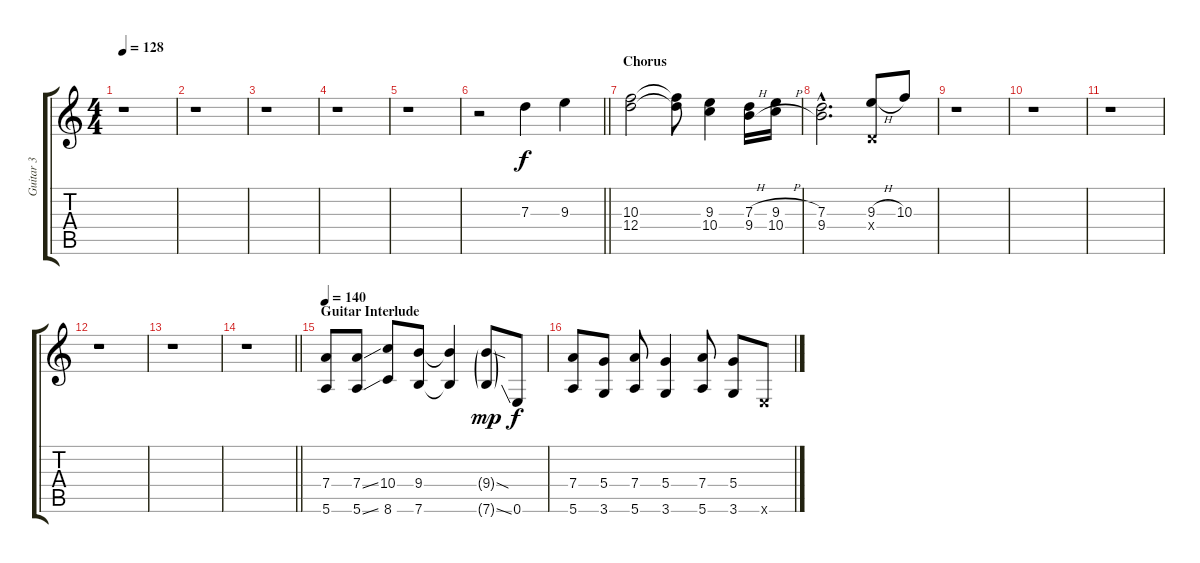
\track ("Guitar 3" "Guitar 3") {instrument overdrivenguitar}
\staff {score tabs}
\tuning (E4 B3 G3 D3 A2 E2) {hide}
\ts (4 4)
\tempo 128
\clef g2
\ks c
r.1{dy f} |
r.1 |
r.1 |
r.1 |
r.1 |
\barLineRight lightlight
r.2 7.3.4 9.3.4 |
\section ("" "Chorus")
(10.3 12.4).2 (10.3{t} 12.4{t}).8 (9.3 10.4).4 (7.3{h} 9.4{h}).16 (9.3{h} 10.4{h}).16 |
(7.3{hac} 9.4{hac}).2{d} (9.3{h} 0.4{x}).8 10.3.8 |
r.1 |
r.1 |
r.1 |
r.1 |
r.1 |
\barLineRight lightlight
r.1 |
\section ("" "Guitar Interlude")
\tempo 140
(7.4 5.6).8 (7.4{ss} 5.6{ss}).8 (10.4 8.6).8 (9.4 7.6).8 (9.4{t} 7.6{t}).4 (9.4{sod g} 7.6{ss g}).8{dy mp} 0.6.8{dy f} |
(7.4 5.6).8 (5.4 3.6).8 (7.4 5.6).8 (5.4 3.6).4 (7.4 5.6).8 (5.4 3.6).8 0.6{x}.8
